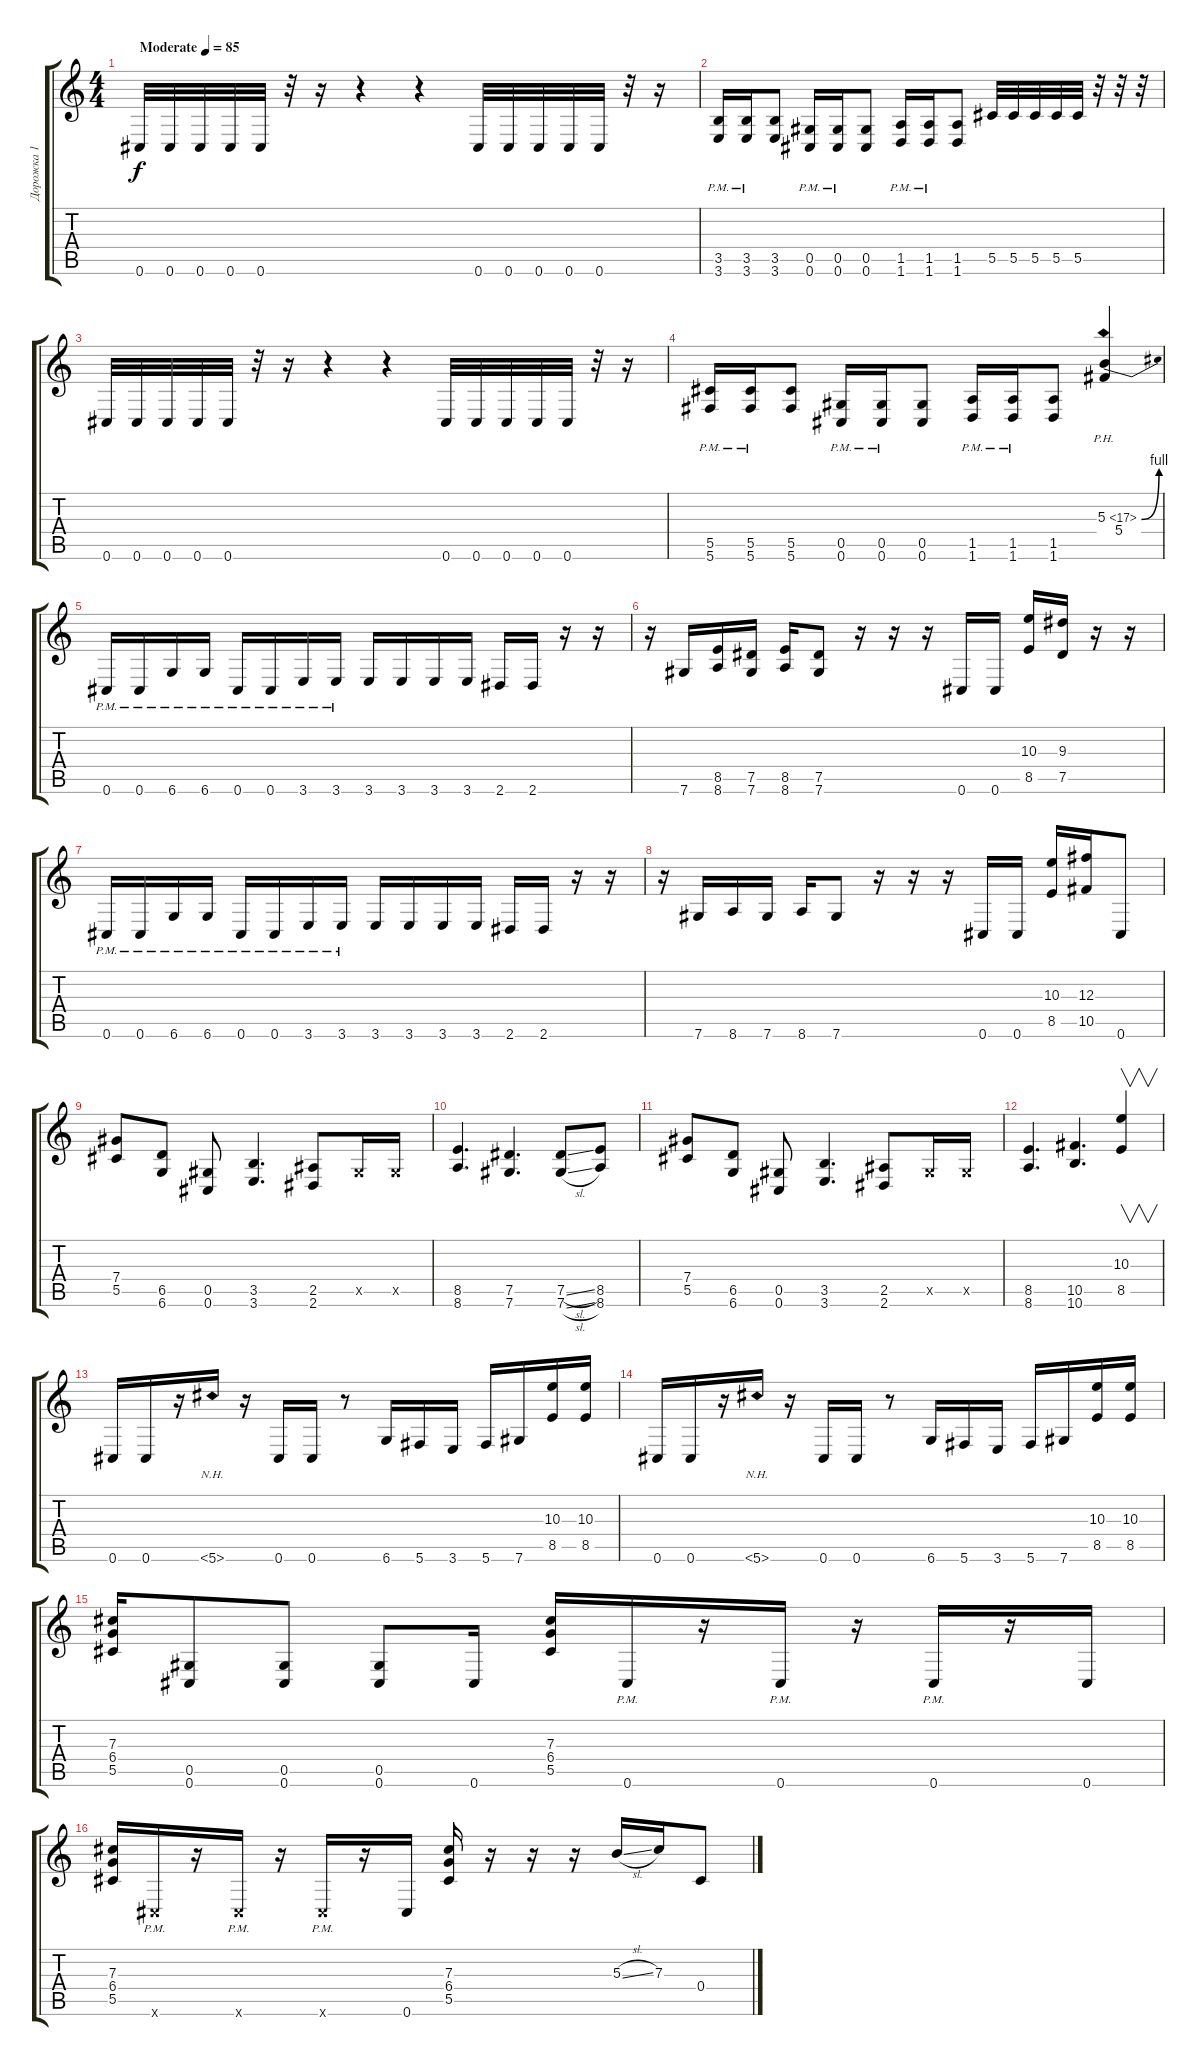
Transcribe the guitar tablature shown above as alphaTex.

\track ("Дорожка 1" "Дорожка 1") {instrument distortionguitar}
\staff {score tabs}
\tuning (Eb4 Bb3 Gb3 Db3 Ab2 Db2) {hide}
\ts (4 4)
\tempo (85 "Moderate")
\clef g2
\ks c
0.6.32{dy f instrument distortionguitar} 0.6.32 0.6.32 0.6.32 0.6.32 r.32 r.16 r.4 r.4 0.6.32 0.6.32 0.6.32 0.6.32 0.6.32 r.32 r.16 |
(3.5{pm} 3.6).16 (3.5{pm} 3.6).16 (3.5 3.6).8 (0.5{pm} 0.6).16 (0.5{pm} 0.6).16 (0.5 0.6).8 (1.5{pm} 1.6).16 (1.5{pm} 1.6).16 (1.5 1.6).8 5.5.32 5.5.32 5.5.32 5.5.32 5.5.32 r.32 r.32 r.32 |
0.6.32 0.6.32 0.6.32 0.6.32 0.6.32 r.32 r.16 r.4 r.4 0.6.32 0.6.32 0.6.32 0.6.32 0.6.32 r.32 r.16 |
(5.5{pm} 5.6).16 (5.5{pm} 5.6).16 (5.5 5.6).8 (0.5{pm} 0.6).16 (0.5{pm} 0.6).16 (0.5 0.6).8 (1.5{pm} 1.6).16 (1.5{pm} 1.6).16 (1.5 1.6).8 (5.3{be (bend 0 0 60 4) ph 12} 5.4).4 |
0.6{pm}.16 0.6{pm}.16 6.6{pm}.16 6.6{pm}.16 0.6{pm}.16 0.6{pm}.16 3.6{pm}.16 3.6{pm}.16 3.6.16 3.6.16 3.6.16 3.6.16 2.6.16 2.6.16 r.16 r.16 |
r.16 7.6.16 (8.5 8.6).16 (7.5 7.6).16 (8.5 8.6).16 (7.5 7.6).8 r.16 r.16 r.16 0.6.16 0.6.16 (10.3 8.5).16 (9.3 7.5).16 r.16 r.16 |
0.6{pm}.16 0.6{pm}.16 6.6{pm}.16 6.6{pm}.16 0.6{pm}.16 0.6{pm}.16 3.6{pm}.16 3.6{pm}.16 3.6.16 3.6.16 3.6.16 3.6.16 2.6.16 2.6.16 r.16 r.16 |
r.16 7.6.16 8.6.16 7.6.16 8.6.16 7.6.8 r.16 r.16 r.16 0.6.16 0.6.16 (10.3 8.5).16 (12.3 10.5).16 0.6.8 |
(7.4 5.5).8 (6.5 6.6).8 (0.5 0.6).8 (3.5 3.6).4{d} (2.5 2.6).8 0.5{x}.16 0.5{x}.16 |
(8.5 8.6).4{d} (7.5 7.6).4{d} (7.5{sl} 7.6{sl}).8 (8.5 8.6).8 |
(7.4 5.5).8 (6.5 6.6).8 (0.5 0.6).8 (3.5 3.6).4{d} (2.5 2.6).8 0.5{x}.16 0.5{x}.16 |
(8.5 8.6).4{d} (10.5 10.6).4{d} (10.3 8.5).4{v} |
0.6.16 0.6.16 r.16 5.6{nh}.16 r.16 0.6.16 0.6.16 r.8 6.6.16 5.6.16 3.6.16 5.6.16 7.6.16 (10.3 8.5).16 (10.3 8.5).16 |
0.6.16 0.6.16 r.16 5.6{nh}.16 r.16 0.6.16 0.6.16 r.8 6.6.16 5.6.16 3.6.16 5.6.16 7.6.16 (10.3 8.5).16 (10.3 8.5).16 |
(7.3 6.4 5.5).16 (0.5 0.6).8 (0.5 0.6).8 (0.5 0.6).8 0.6.16 (7.3 6.4 5.5).16 0.6{pm}.16 r.16 0.6{pm}.16 r.16 0.6{pm}.16 r.16 0.6.16 |
(7.3 6.4 5.5).16 0.6{pm x}.16 r.16 0.6{pm x}.16 r.16 0.6{pm x}.16 r.16 0.6.16 (7.3 6.4 5.5).16 r.16 r.16 r.16 5.3{sl}.16 7.3.16 0.4.8
